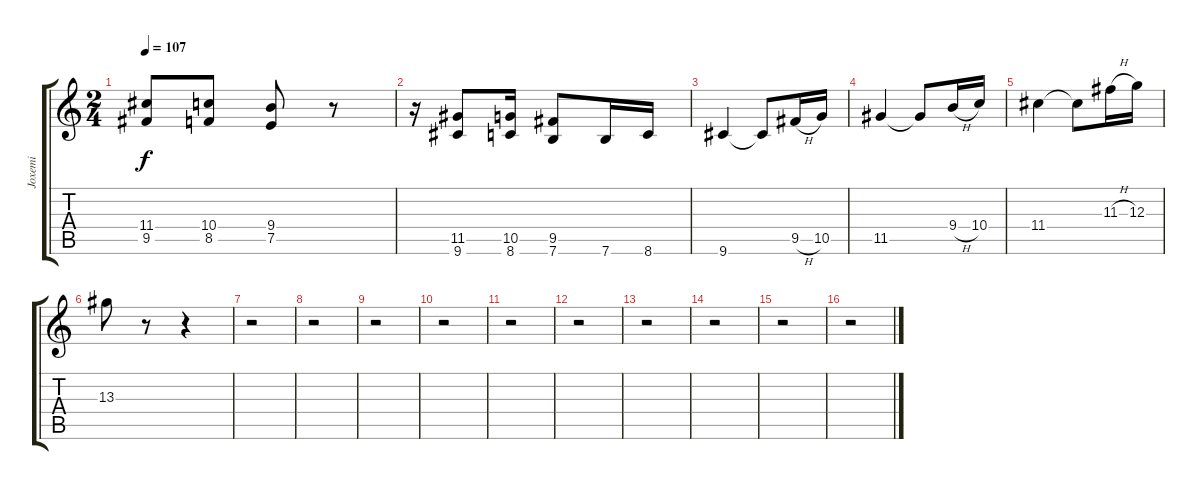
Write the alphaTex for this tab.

\track ("Joxemi" "Joxemi") {instrument distortionguitar}
\staff {score tabs}
\tuning (E4 B3 G3 D3 A2 E2) {hide}
\ts (2 4)
\tempo 107
\clef g2
\ks c
(11.4 9.5).8{dy f} (10.4 8.5).8 (9.4 7.5).8 r.8 |
r.16 (11.5 9.6).8 (10.5 8.6).16 (9.5 7.6).8 7.6.16 8.6.16 |
9.6.4 9.6{t}.8 9.5{h}.16 10.5.16 |
11.5.4 11.5{t}.8 9.4{h}.16 10.4.16 |
11.4.4 11.4{t}.8 11.3{h}.16 12.3.16 |
13.3.8 r.8 r.4 |
r.2 |
r.2 |
r.2 |
r.2 |
r.2 |
r.2 |
r.2 |
r.2 |
r.2 |
r.2
